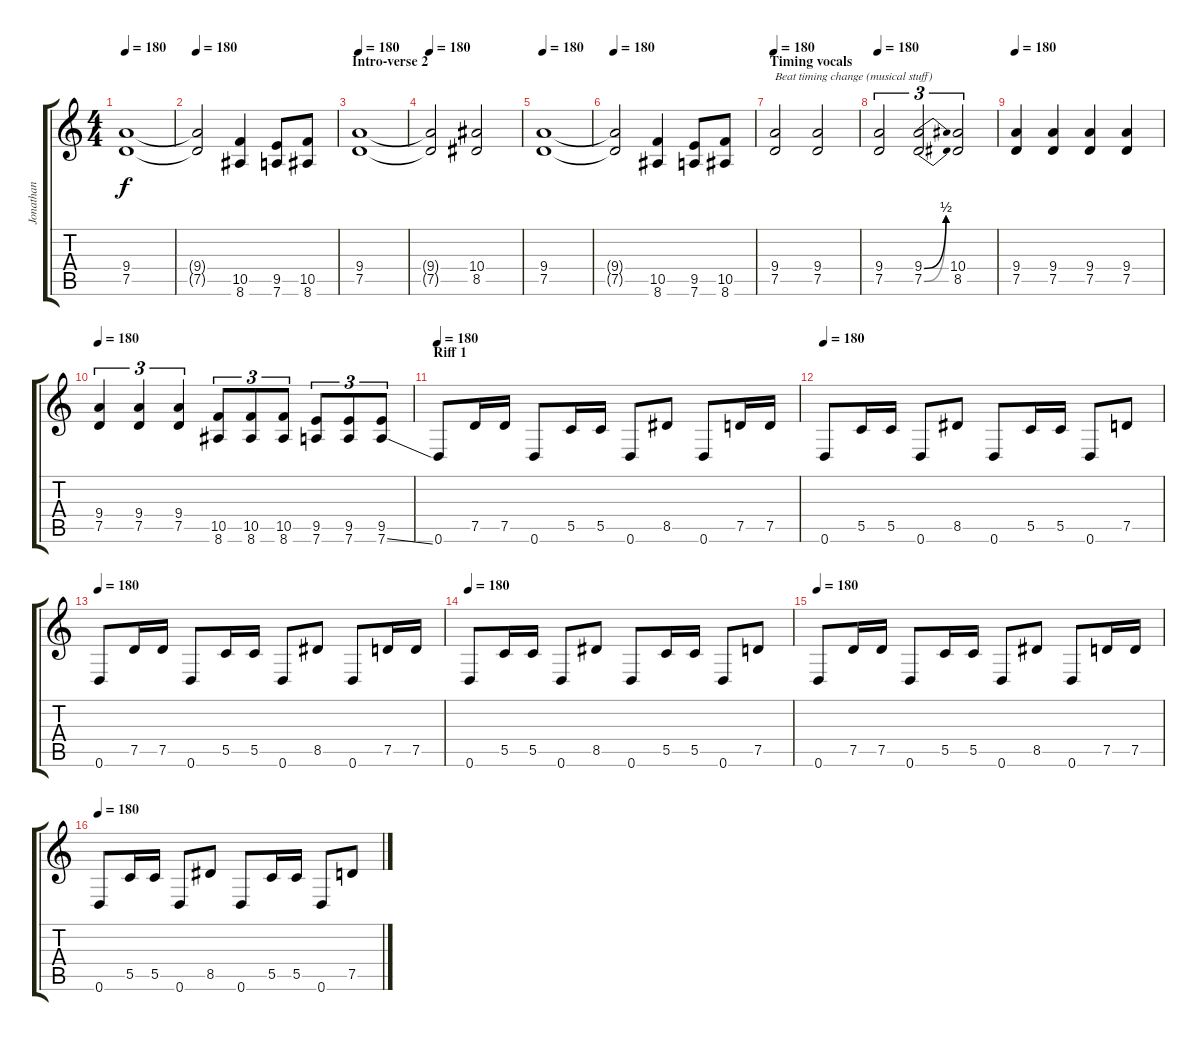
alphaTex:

\track ("Jonathan" "Jonathan") {instrument distortionguitar}
\staff {score tabs}
\tuning (D4 A3 F3 C3 G2 D2) {hide}
\ts (4 4)
\tempo 180
\clef g2
\ks c
(9.4 7.5).1{dy f} |
\tempo 180
(9.4{t} 7.5{t}).2 (10.5 8.6).4 (9.5 7.6).8 (10.5 8.6).8 |
\section ("" "Intro-verse 2")
\tempo 180
(9.4 7.5).1 |
\tempo 180
(9.4{t} 7.5{t}).2 (10.4 8.5).2 |
\tempo 180
(9.4 7.5).1 |
\tempo 180
(9.4{t} 7.5{t}).2 (10.5 8.6).4 (9.5 7.6).8 (10.5 8.6).8 |
\section ("" "Timing vocals")
\tempo 180
(9.4 7.5).2{txt "Beat timing change (musical stuff)"} (9.4 7.5).2 |
\tempo 180
(9.4 7.5).2{tu (3 2)} (9.4{be (bend 0 0 60 2)} 7.5{be (bend 0 0 60 2)}).2{tu (3 2)} (10.4 8.5).2{tu (3 2)} |
\tempo 180
(9.4 7.5).4 (9.4 7.5).4 (9.4 7.5).4 (9.4 7.5).4 |
\tempo 180
(9.4 7.5).4{tu (3 2)} (9.4 7.5).4{tu (3 2)} (9.4 7.5).4{tu (3 2)} (10.5 8.6).8{tu (3 2)} (10.5 8.6).8{tu (3 2)} (10.5 8.6).8{tu (3 2)} (9.5 7.6).8{tu (3 2)} (9.5 7.6).8{tu (3 2)} (9.5 7.6{ss}).8{tu (3 2)} |
\section ("" "Riff 1")
\tempo 180
0.6.8 7.5.16 7.5.16 0.6.8 5.5.16 5.5.16 0.6.8 8.5.8 0.6.8 7.5.16 7.5.16 |
\tempo 180
0.6.8 5.5.16 5.5.16 0.6.8 8.5.8 0.6.8 5.5.16 5.5.16 0.6.8 7.5.8 |
\tempo 180
0.6.8 7.5.16 7.5.16 0.6.8 5.5.16 5.5.16 0.6.8 8.5.8 0.6.8 7.5.16 7.5.16 |
\tempo 180
0.6.8 5.5.16 5.5.16 0.6.8 8.5.8 0.6.8 5.5.16 5.5.16 0.6.8 7.5.8 |
\tempo 180
0.6.8 7.5.16 7.5.16 0.6.8 5.5.16 5.5.16 0.6.8 8.5.8 0.6.8 7.5.16 7.5.16 |
\tempo 180
0.6.8 5.5.16 5.5.16 0.6.8 8.5.8 0.6.8 5.5.16 5.5.16 0.6.8 7.5.8
